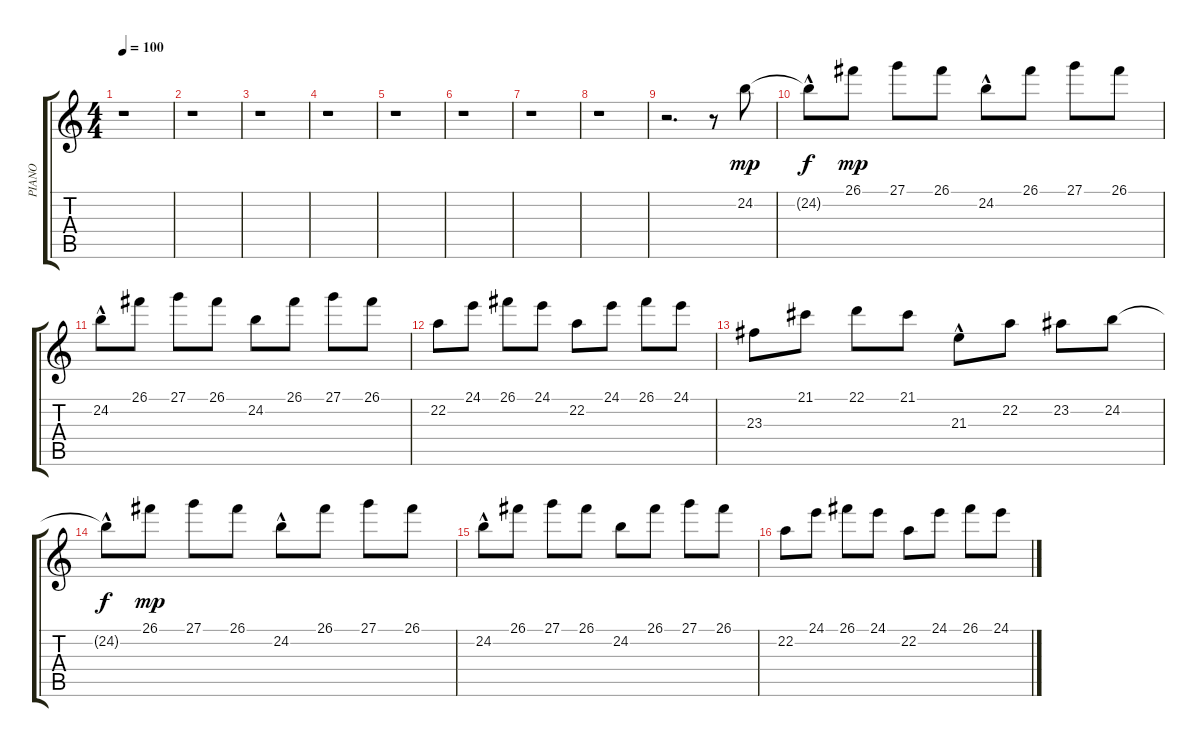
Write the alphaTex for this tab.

\track ("PIANO" "PIANO") {instrument acousticgrandpiano}
\staff {score tabs}
\tuning (E4 B3 G3 D3 A2 E2) {hide}
\ts (4 4)
\tempo 100
\clef g2
\ks c
r.1{dy mp instrument acousticgrandpiano} |
r.1 |
r.1 |
r.1 |
r.1 |
r.1 |
r.1 |
r.1 |
r.2{d} r.8 24.2.8 |
24.2{hac t}.8{dy f} 26.1.8{dy mp} 27.1.8 26.1.8 24.2{hac}.8 26.1.8 27.1.8 26.1.8 |
24.2{hac}.8 26.1.8 27.1.8 26.1.8 24.2.8 26.1.8 27.1.8 26.1.8 |
22.2.8 24.1.8 26.1.8 24.1.8 22.2.8 24.1.8 26.1.8 24.1.8 |
23.3.8 21.1.8 22.1.8 21.1.8 21.3{hac}.8 22.2.8 23.2.8 24.2.8 |
24.2{hac t}.8{dy f} 26.1.8{dy mp} 27.1.8 26.1.8 24.2{hac}.8 26.1.8 27.1.8 26.1.8 |
24.2{hac}.8 26.1.8 27.1.8 26.1.8 24.2.8 26.1.8 27.1.8 26.1.8 |
22.2.8 24.1.8 26.1.8 24.1.8 22.2.8 24.1.8 26.1.8 24.1.8
